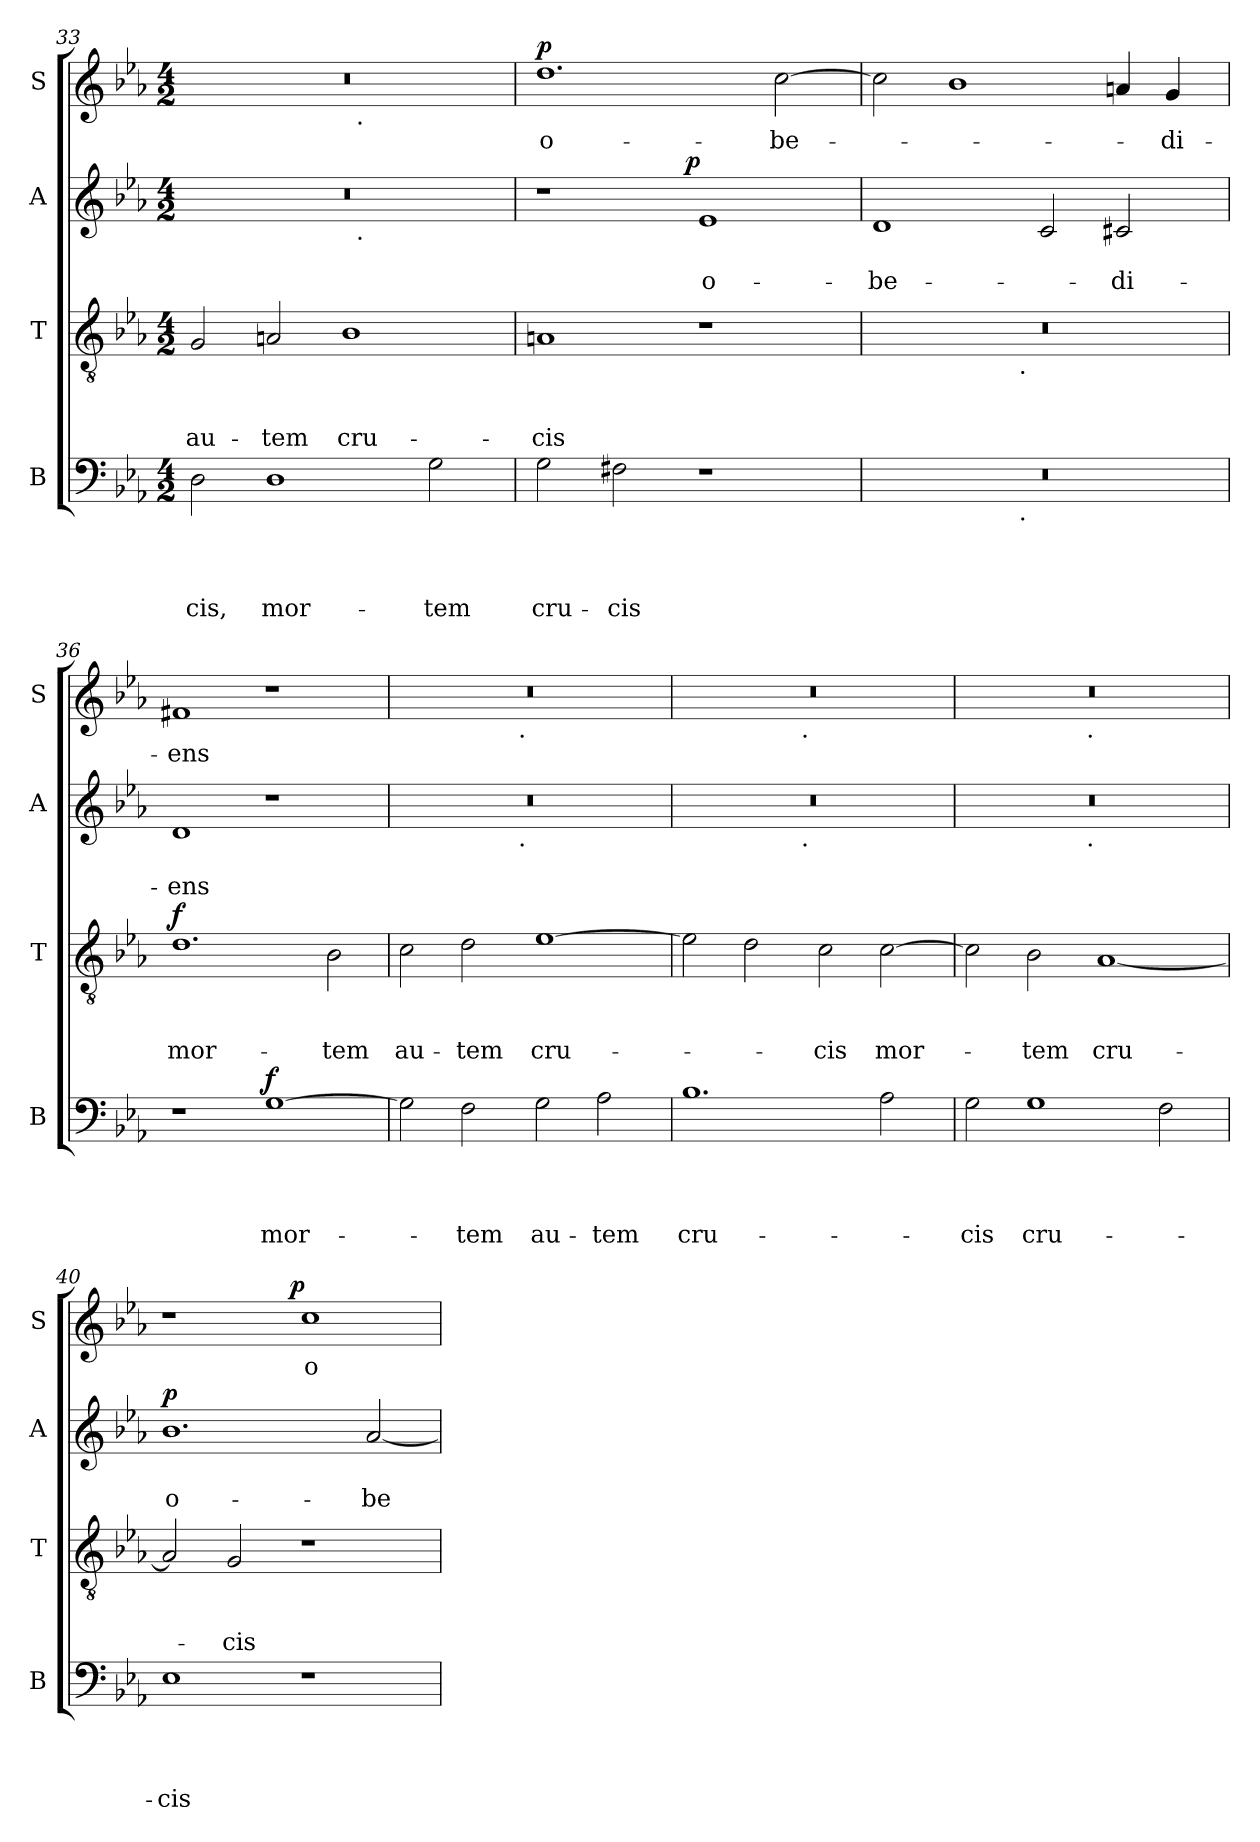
**kern	**text	**text	**text	**text	**dynam	**kern	**text	**text	**text	**dynam	**kern	**text	**text	**dynam	**kern	**text	**dynam
*part4	*part4	*part4	*part4	*part4	*part4	*part3	*part3	*part3	*part3	*part3	*part2	*part2	*part2	*part2	*part1	*part1	*part1
*staff4	*staff4	*staff4	*staff4	*staff4	*staff4	*staff3	*staff3	*staff3	*staff3	*staff3	*staff2	*staff2	*staff2	*staff2	*staff1	*staff1	*staff1
*I"B	*	*	*	*	*	*I"T	*	*	*	*	*I"A	*	*	*	*I"S	*	*
*I'B	*	*	*	*	*	*I'T	*	*	*	*	*I'A	*	*	*	*I'S	*	*
*clefF4	*	*	*	*	*	*clefGv2	*	*	*	*	*clefG2	*	*	*	*clefG2	*	*
*k[b-e-a-]	*	*	*	*	*	*k[b-e-a-]	*	*	*	*	*k[b-e-a-]	*	*	*	*k[b-e-a-]	*	*
*E-:	*	*	*	*	*	*E-:	*	*	*	*	*E-:	*	*	*	*E-:	*	*
*M4/2	*	*	*	*	*	*M4/2	*	*	*	*	*M4/2	*	*	*	*M4/2	*	*
=33	=33	=33	=33	=33	=33	=33	=33	=33	=33	=33	=33	=33	=33	=33	=33	=33	=33
!	!	!	!	!LO:LY:b	!	!	!	!	!LO:LY:b	!	!	!	!	!	!	!	!
*	*	*	*	*	*	*	*	*	*	*	*^	*	*	*	*^	*	*
2D\	.	.	.	-cis,	.	2G/	.	.	au-	.	0r	1ryy	.	.	.	0r	1ryy	.	.
!	!	!	!	!LO:LY:b	!	!	!	!	!LO:LY:b	!	!	!	!	!	!	!	!	!	!
1D	.	.	.	mor-	.	2An/	.	.	-tem	.	.	.	.	.	.	.	.	.	.
!	!	!	!	!	!	!	!	!	!LO:LY:b	!	!	!	!	!	!	!	!	!	!
.	.	.	.	.	.	1B-	.	.	cru-	.	.	32ryy	.	.	.	.	32ryy	.	.
!	!	!	!	!	!	!	!	!	!	!	!	!	!	!	!	!	!LO:TX:b:t=.	!	!
!	!	!	!	!	!	!	!	!	!	!	!	!LO:TX:b:t=.	!	!	!	!	!	!	!
.	.	.	.	.	.	.	.	.	.	.	.	2ryy	.	.	.	.	2ryy	.	.
!	!	!	!	!LO:LY:b	!	!	!	!	!	!	!	!	!	!	!	!	!	!	!
2G\	.	.	.	-tem	.	.	.	.	.	.	.	.	.	.	.	.	.	.	.
.	.	.	.	.	.	.	.	.	.	.	.	4...ryy	.	.	.	.	4...ryy	.	.
!!LO:PB:g=z
=34	=34	=34	=34	=34	=34	=34	=34	=34	=34	=34	=34	=34	=34	=34	=34	=34	=34	=34	=34
!	!	!	!	!LO:LY:b	!	!	!	!	!LO:LY:b	!	!	!	!	!	!	!	!	!LO:LY:b	!LO:DY:a
*	*	*	*	*	*	*	*	*	*	*	*	*	*	*	*	*v	*v	*	*
2G\	.	.	.	cru-	.	1An	.	.	-cis	.	1r	2ryy	.	.	.	1.dd	o-	p
!	!	!	!	!LO:LY:b	!	!	!	!	!	!	!	!	!	!	!	!	!	!
2F#X\	.	.	.	-cis	.	.	.	.	.	.	.	4...ryy	.	.	.	.	.	.
!	!	!	!	!	!	!	!	!	!	!	!	!	!	!	!LO:DY:a	!	!	!
.	.	.	.	.	.	.	.	.	.	.	.	1ryy	.	.	p	.	.	.
!	!	!	!	!	!	!	!	!	!	!	!	!	!	!LO:LY:b	!	!	!	!
1r	.	.	.	.	.	1r	.	.	.	.	1e-	.	.	o-	.	.	.	.
!	!	!	!	!	!	!	!	!	!	!	!	!	!	!	!	!	!LO:LY:b	!
.	.	.	.	.	.	.	.	.	.	.	.	.	.	.	.	[>2cc\	-be-	.
.	.	.	.	.	.	.	.	.	.	.	.	32ryy	.	.	.	.	.	.
=35	=35	=35	=35	=35	=35	=35	=35	=35	=35	=35	=35	=35	=35	=35	=35	=35	=35	=35
!	!	!	!	!	!	!	!	!	!	!	!	!	!	!LO:LY:b	!	!	!	!
*^	*	*	*	*	*	*^	*	*	*	*	*v	*v	*	*	*	*	*	*
0r	2...ryy	.	.	.	.	.	0r	2...ryy	.	.	.	.	1d	.	-be-	.	2cc\]	.	.
.	.	.	.	.	.	.	.	.	.	.	.	.	.	.	.	.	1b-	.	.
!	!	!	!	!	!	!	!	!LO:TX:b:t=.	!	!	!	!	!	!	!	!	!	!	!
!	!LO:TX:b:t=.	!	!	!	!	!	!	!	!	!	!	!	!	!	!	!	!	!	!
.	1ryy	.	.	.	.	.	.	1ryy	.	.	.	.	.	.	.	.	.	.	.
.	.	.	.	.	.	.	.	.	.	.	.	.	2c/	.	.	.	.	.	.
!	!	!	!	!	!	!	!	!	!	!	!	!	!	!	!LO:LY:b	!	!	!	!
.	.	.	.	.	.	.	.	.	.	.	.	.	2c#X/	.	-di-	.	4an/	.	.
!	!	!	!	!	!	!	!	!	!	!	!	!	!	!	!	!	!	!LO:LY:b	!
.	.	.	.	.	.	.	.	.	.	.	.	.	.	.	.	.	4g/	-di-	.
.	16ryy	.	.	.	.	.	.	16ryy	.	.	.	.	.	.	.	.	.	.	.
=36	=36	=36	=36	=36	=36	=36	=36	=36	=36	=36	=36	=36	=36	=36	=36	=36	=36	=36	=36
!	!	!	!	!	!	!	!	!	!	!	!LO:LY:b	!LO:DY:a	!	!	!LO:LY:b	!	!	!LO:LY:b	!
*v	*v	*	*	*	*	*	*	*	*	*	*	*	*	*	*	*	*	*	*
*	*	*	*	*	*	*v	*v	*	*	*	*	*	*	*	*	*	*	*
1r	.	.	.	.	.	1.d	.	.	mor-	f	1d	.	-ens	.	1f#X	-ens	.
!	!	!	!	!LO:LY:b	!LO:DY:a	!	!	!	!	!	!	!	!	!	!	!	!
[>1G	.	.	.	mor-	f	.	.	.	.	.	1r	.	.	.	1r	.	.
!	!	!	!	!	!	!	!	!	!LO:LY:b	!	!	!	!	!	!	!	!
.	.	.	.	.	.	2B-\	.	.	-tem	.	.	.	.	.	.	.	.
=37	=37	=37	=37	=37	=37	=37	=37	=37	=37	=37	=37	=37	=37	=37	=37	=37	=37
!	!	!	!	!	!	!	!	!	!LO:LY:b	!	!	!	!	!	!	!	!
*	*	*	*	*	*	*	*	*	*	*	*^	*	*	*	*^	*	*
2G\]	.	.	.	.	.	2c\	.	.	au-	.	0r	2...ryy	.	.	.	0r	2...ryy	.	.
!	!	!	!	!LO:LY:b	!	!	!	!	!LO:LY:b	!	!	!	!	!	!	!	!	!	!
2F\	.	.	.	-tem	.	2d\	.	.	-tem	.	.	.	.	.	.	.	.	.	.
!	!	!	!	!	!	!	!	!	!	!	!	!	!	!	!	!	!LO:TX:b:t=.	!	!
!	!	!	!	!	!	!	!	!	!	!	!	!LO:TX:b:t=.	!	!	!	!	!	!	!
.	.	.	.	.	.	.	.	.	.	.	.	1ryy	.	.	.	.	1ryy	.	.
!	!	!	!	!LO:LY:b	!	!	!	!	!LO:LY:b	!	!	!	!	!	!	!	!	!	!
2G\	.	.	.	au-	.	[>1e-	.	.	cru-	.	.	.	.	.	.	.	.	.	.
!	!	!	!	!LO:LY:b	!	!	!	!	!	!	!	!	!	!	!	!	!	!	!
2A-\	.	.	.	-tem	.	.	.	.	.	.	.	.	.	.	.	.	.	.	.
.	.	.	.	.	.	.	.	.	.	.	.	16ryy	.	.	.	.	16ryy	.	.
=38	=38	=38	=38	=38	=38	=38	=38	=38	=38	=38	=38	=38	=38	=38	=38	=38	=38	=38	=38
!	!	!	!	!LO:LY:b	!	!	!	!	!	!	!	!	!	!	!	!	!	!	!
1.B-	.	.	.	cru-	.	2e-\]	.	.	.	.	0r	2...ryy	.	.	.	0r	2...ryy	.	.
.	.	.	.	.	.	2d\	.	.	.	.	.	.	.	.	.	.	.	.	.
!	!	!	!	!	!	!	!	!	!	!	!	!	!	!	!	!	!LO:TX:b:t=.	!	!
!	!	!	!	!	!	!	!	!	!	!	!	!LO:TX:b:t=.	!	!	!	!	!	!	!
.	.	.	.	.	.	.	.	.	.	.	.	1ryy	.	.	.	.	1ryy	.	.
!	!	!	!	!	!	!	!	!	!LO:LY:b	!	!	!	!	!	!	!	!	!	!
.	.	.	.	.	.	2c\	.	.	-cis	.	.	.	.	.	.	.	.	.	.
!	!	!	!	!	!	!	!	!	!LO:LY:b	!	!	!	!	!	!	!	!	!	!
2A-\	.	.	.	.	.	[>2c\	.	.	mor-	.	.	.	.	.	.	.	.	.	.
.	.	.	.	.	.	.	.	.	.	.	.	16ryy	.	.	.	.	16ryy	.	.
!!LO:PB:g=z	!!
=39	=39	=39	=39	=39	=39	=39	=39	=39	=39	=39	=39	=39	=39	=39	=39	=39	=39	=39	=39
!	!	!	!	!LO:LY:b	!	!	!	!	!	!	!	!	!	!	!	!	!	!	!
2G\	.	.	.	-cis	.	2c\]	.	.	.	.	0r	2ryy	.	.	.	0r	2ryy	.	.
!	!	!	!	!LO:LY:b	!	!	!	!	!LO:LY:b	!	!	!	!	!	!	!	!	!	!
1G	.	.	.	cru-	.	2B-\	.	.	-tem	.	.	4...ryy	.	.	.	.	4...ryy	.	.
!	!	!	!	!	!	!	!	!	!	!	!	!	!	!	!	!	!LO:TX:b:t=.	!	!
!	!	!	!	!	!	!	!	!	!	!	!	!LO:TX:b:t=.	!	!	!	!	!	!	!
.	.	.	.	.	.	.	.	.	.	.	.	1ryy	.	.	.	.	1ryy	.	.
!	!	!	!	!	!	!	!	!	!LO:LY:b	!	!	!	!	!	!	!	!	!	!
.	.	.	.	.	.	[<1A-	.	.	cru-	.	.	.	.	.	.	.	.	.	.
2F\	.	.	.	.	.	.	.	.	.	.	.	.	.	.	.	.	.	.	.
.	.	.	.	.	.	.	.	.	.	.	.	32ryy	.	.	.	.	32ryy	.	.
=40	=40	=40	=40	=40	=40	=40	=40	=40	=40	=40	=40	=40	=40	=40	=40	=40	=40	=40	=40
!	!	!	!	!LO:LY:b	!	!	!	!	!	!	!	!	!	!LO:LY:b	!LO:DY:a	!	!	!	!
*	*	*	*	*	*	*	*	*	*	*	*v	*v	*	*	*	*	*	*	*
1E-	.	.	.	-cis	.	2A-/]	.	.	.	.	1.b-	.	o-	p	1r	2ryy	.	.
!	!	!	!	!	!	!	!	!	!LO:LY:b	!	!	!	!	!	!	!	!	!
.	.	.	.	.	.	2G/	.	.	-cis	.	.	.	.	.	.	4...ryy	.	.
!	!	!	!	!	!	!	!	!	!	!	!	!	!	!	!	!	!	!LO:DY:a
.	.	.	.	.	.	.	.	.	.	.	.	.	.	.	.	1ryy	.	p
!	!	!	!	!	!	!	!	!	!	!	!	!	!	!	!	!	!LO:LY:b	!
1r	.	.	.	.	.	1r	.	.	.	.	.	.	.	.	1cc	.	o-	.
!	!	!	!	!	!	!	!	!	!	!	!	!	!LO:LY:b	!	!	!	!	!
.	.	.	.	.	.	.	.	.	.	.	[<2a-/	.	-be-	.	.	.	.	.
.	.	.	.	.	.	.	.	.	.	.	.	.	.	.	.	32ryy	.	.
*	*	*	*	*	*	*	*	*	*	*	*	*	*	*	*v	*v	*	*
=	=	=	=	=	=	=	=	=	=	=	=	=	=	=	=	=	=
*-	*-	*-	*-	*-	*-	*-	*-	*-	*-	*-	*-	*-	*-	*-	*-	*-	*-
